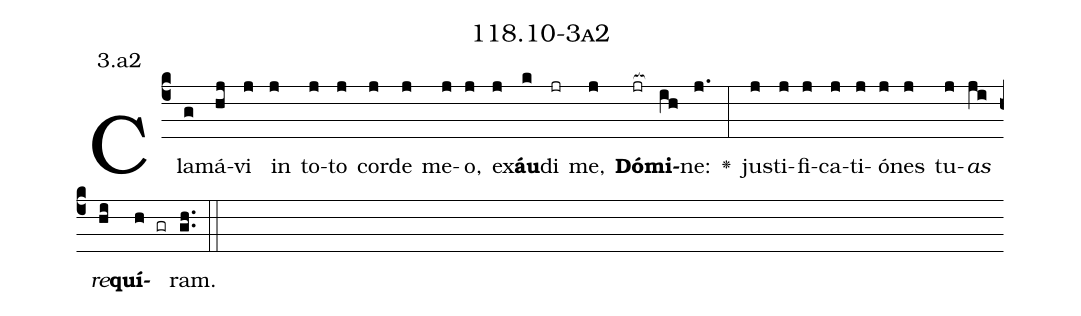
name: 118.10-3a2;
annotation: 3.a2;
%%
(c4)Cla(g)má(hj)vi(j) in(j) to(j)to(j) cor(j)de(j) me(j)o,(j) ex(j)<b>áu</b>(k)di(jr) me,(j) <b>Dó</b>(jr[ocb:1{])<b>mi</b>(ih[ocb:0}])ne:(j.) <v>\greheightstar</v>(:) jus(j)ti(j)fi(j)ca(j)ti(j)ó(j)nes(j) tu(j)<i>as</i>(ji) <i>re</i>(hi)<b>quí</b>(h gr)ram.(gh..) (::)


%E(j) u(j) o(ji) u(hi) a(h) e.(gh..) (::)
